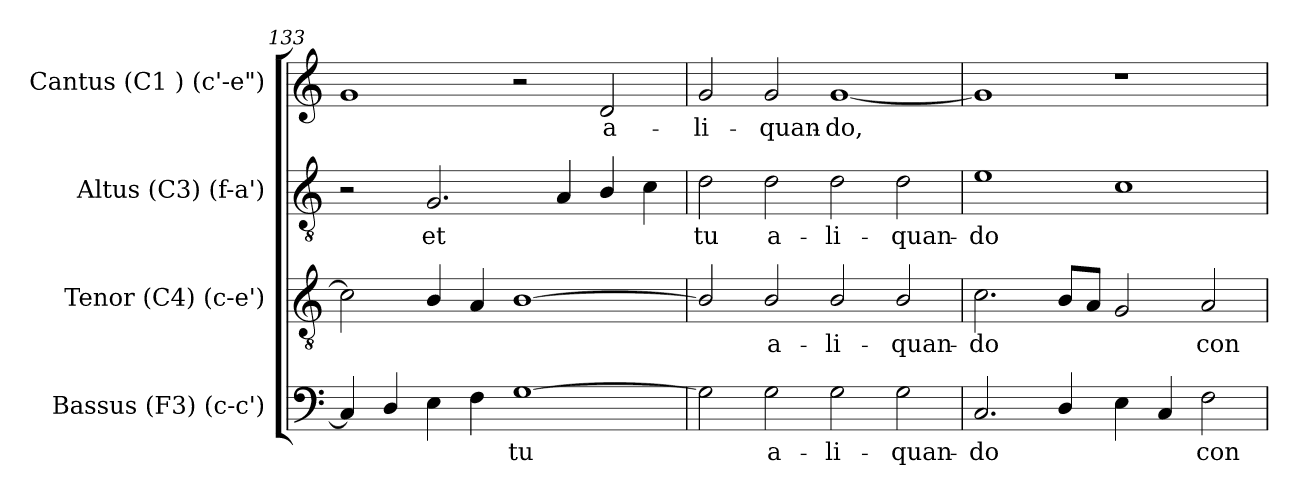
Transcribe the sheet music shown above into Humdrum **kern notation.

**kern	**text	**kern	**text	**kern	**text	**kern	**text
*part4	*part4	*part3	*part3	*part2	*part2	*part1	*part1
*staff4	*staff4	*staff3	*staff3	*staff2	*staff2	*staff1	*staff1
*I"Bassus (F3)  (c-c')	*	*I"Tenor (C4)  (c-e')	*	*I"Altus (C3)  (f-a')	*	*I"Cantus (C1 )  (c'-e")	*
!!LO:PB:g=z
*clefF4	*	*clefGv2	*	*clefGv2	*	*clefG2	*
*k[]	*	*k[]	*	*k[]	*	*k[]	*
*C:	*	*C:	*	*C:	*	*C:	*
=133	=133	=133	=133	=133	=133	=133	=133
!	!LO:LY:b:cj	!	!LO:LY:b:cj	!	!	!	!LO:LY:b:cj
4C/]	.	2c\]	.	2r	.	1g	.
!	!LO:LY:b:cj	!	!	!	!	!	!
4D/	.	.	.	.	.	.	.
!	!LO:LY:b:cj	!	!LO:LY:b:cj	!	!LO:LY:b:cj	!	!
4E\	.	4B/	.	2.G/	et	.	.
!	!LO:LY:b:cj	!	!LO:LY:b:cj	!	!	!	!
4F\	.	4A/	.	.	.	.	.
!	!LO:LY:b:cj	!	!LO:LY:b:cj	!	!	!	!
[>1G	tu	[<1B	.	.	.	2r	.
!	!	!	!	!	!LO:LY:b:cj	!	!
.	.	.	.	4A/	.	.	.
!	!	!	!	!	!LO:LY:b:cj	!	!LO:LY:b:cj
.	.	.	.	4B/	.	2d/	a-
!	!	!	!	!	!LO:LY:b:cj	!	!
.	.	.	.	4c\	.	.	.
=134	=134	=134	=134	=134	=134	=134	=134
!	!LO:LY:b:cj	!	!LO:LY:b:cj	!	!LO:LY:b:cj	!	!LO:LY:b:cj
2G\]	.	2B/]	.	2d\	tu	2g/	-li-
!	!LO:LY:b:cj	!	!LO:LY:b:cj	!	!LO:LY:b:cj	!	!LO:LY:b:cj
2G\	a-	2B/	a-	2d\	a-	2g/	-quan-
!	!LO:LY:b:cj	!	!LO:LY:b:cj	!	!LO:LY:b:cj	!	!LO:LY:b:cj
2G\	-li-	2B/	-li-	2d\	-li-	[<1g	-do,
!	!LO:LY:b:cj	!	!LO:LY:b:cj	!	!LO:LY:b:cj	!	!
2G\	-quan-	2B/	-quan-	2d\	-quan-	.	.
=135	=135	=135	=135	=135	=135	=135	=135
!	!LO:LY:b:cj	!	!LO:LY:b:cj	!	!LO:LY:b:cj	!	!LO:LY:b:cj
2.C/	-do	2.c\	-do	1e	-do	1g]	.
!	!LO:LY:b:cj	!	!LO:LY:b:cj	!	!	!	!
4D/	.	8B/L	.	.	.	.	.
!	!	!	!LO:LY:b:cj	!	!	!	!
.	.	8A/J	.	.	.	.	.
!	!LO:LY:b:cj	!	!LO:LY:b:cj	!	!LO:LY:b:cj	!	!
4E\	.	2G/	.	1c	.	1r	.
!	!LO:LY:b:cj	!	!	!	!	!	!
4C/	.	.	.	.	.	.	.
!	!LO:LY:b:cj	!	!LO:LY:b:cj	!	!	!	!
2F\	con-	2A/	con-	.	.	.	.
=	=	=	=	=	=	=	=
*-	*-	*-	*-	*-	*-	*-	*-
